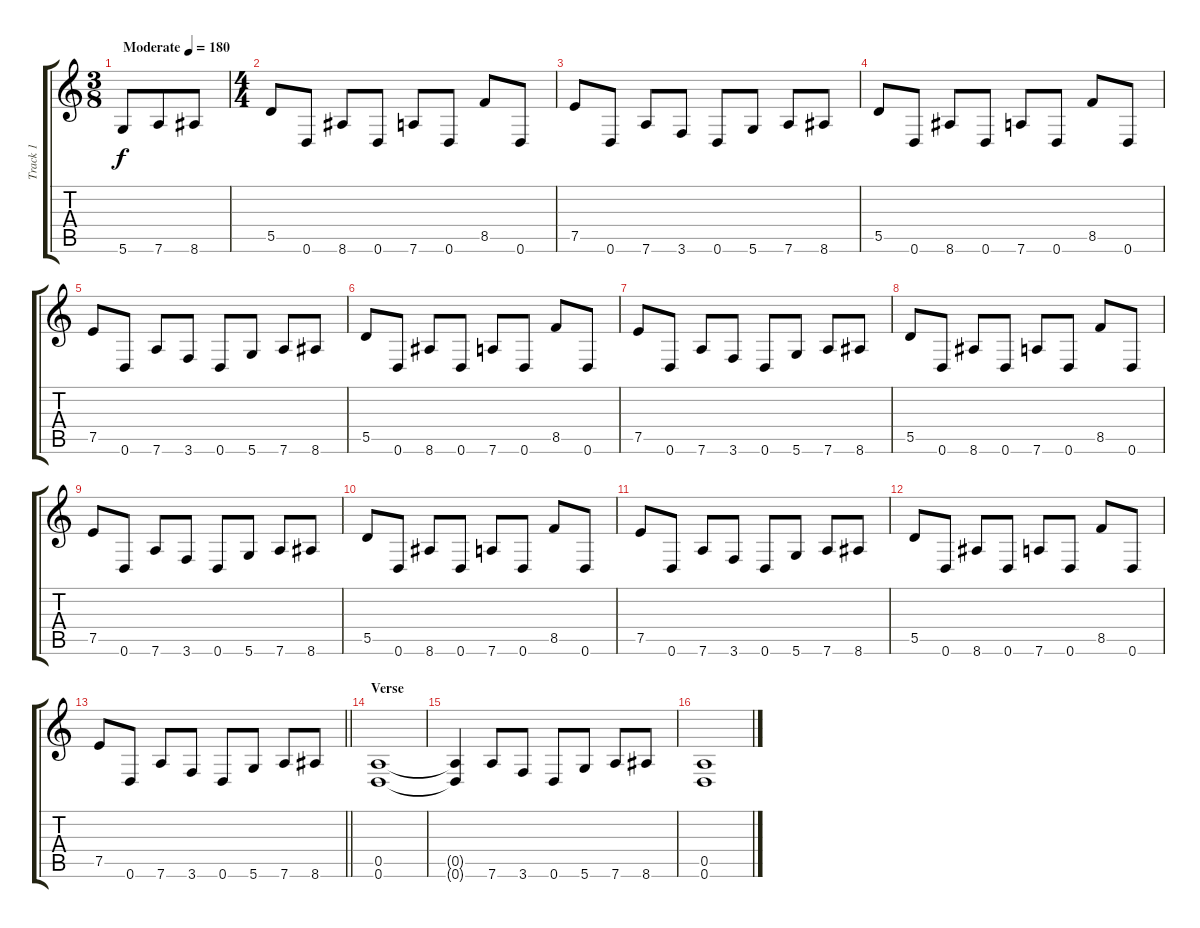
\track ("Track 1" "Track 1") {instrument distortionguitar}
\staff {score tabs}
\tuning (E4 B3 G3 D3 A2 D2) {hide}
\ts (3 8)
\tempo (180 "Moderate")
\clef g2
\ks c
5.6.8{dy f volume 7 instrument distortionguitar} 7.6.8 8.6.8 |
\ts (4 4)
5.5.8 0.6.8 8.6.8 0.6.8 7.6.8 0.6.8 8.5.8 0.6.8 |
7.5.8 0.6.8 7.6.8 3.6.8 0.6.8 5.6.8 7.6.8 8.6.8 |
5.5.8 0.6.8 8.6.8 0.6.8 7.6.8 0.6.8 8.5.8 0.6.8 |
7.5.8 0.6.8 7.6.8{volume 16} 3.6.8 0.6.8 5.6.8 7.6.8 8.6.8 |
5.5.8 0.6.8 8.6.8 0.6.8 7.6.8 0.6.8 8.5.8 0.6.8 |
7.5.8 0.6.8 7.6.8 3.6.8 0.6.8 5.6.8 7.6.8 8.6.8 |
5.5.8 0.6.8 8.6.8 0.6.8 7.6.8 0.6.8 8.5.8 0.6.8 |
7.5.8 0.6.8 7.6.8 3.6.8 0.6.8 5.6.8 7.6.8 8.6.8 |
5.5.8 0.6.8 8.6.8 0.6.8 7.6.8 0.6.8 8.5.8 0.6.8 |
7.5.8 0.6.8 7.6.8 3.6.8 0.6.8 5.6.8 7.6.8 8.6.8 |
5.5.8 0.6.8 8.6.8 0.6.8 7.6.8 0.6.8 8.5.8 0.6.8 |
\barLineRight lightlight
7.5.8 0.6.8 7.6.8 3.6.8 0.6.8 5.6.8 7.6.8 8.6.8 |
\section ("" "Verse")
(0.5 0.6).1 |
(0.5{t} 0.6{t}).4 7.6.8 3.6.8 0.6.8 5.6.8 7.6.8 8.6.8 |
(0.5 0.6).1
